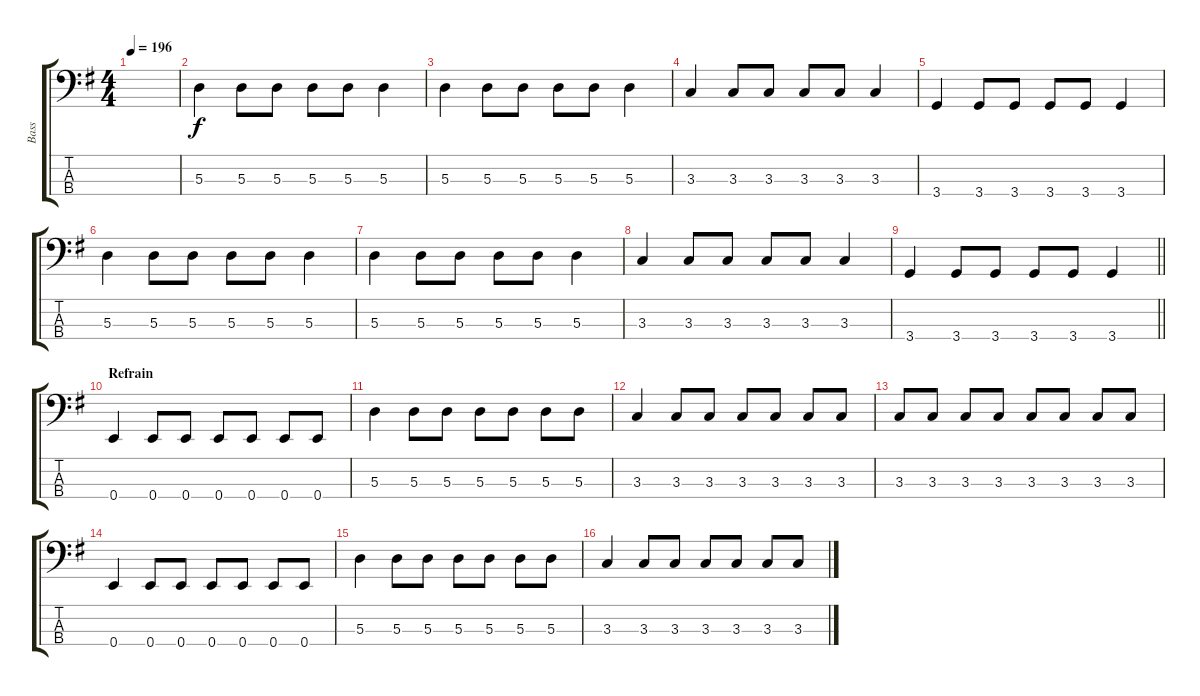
\track ("Bass" "Bass") {instrument electricbasspick}
\staff {score tabs}
\tuning (G2 D2 A1 E1) {hide}
\ts (4 4)
\tempo 196
\clef f4
\ks g
|
5.3.4 5.3.8 5.3.8 5.3.8 5.3.8 5.3.4 |
5.3.4 5.3.8 5.3.8 5.3.8 5.3.8 5.3.4 |
3.3.4 3.3.8 3.3.8 3.3.8 3.3.8 3.3.4 |
3.4.4 3.4.8 3.4.8 3.4.8 3.4.8 3.4.4 |
5.3.4 5.3.8 5.3.8 5.3.8 5.3.8 5.3.4 |
5.3.4 5.3.8 5.3.8 5.3.8 5.3.8 5.3.4 |
3.3.4 3.3.8 3.3.8 3.3.8 3.3.8 3.3.4 |
\barLineRight lightlight
3.4.4 3.4.8 3.4.8 3.4.8 3.4.8 3.4.4 |
\section ("" "Refrain")
0.4.4 0.4.8 0.4.8 0.4.8 0.4.8 0.4.8 0.4.8 |
5.3.4 5.3.8 5.3.8 5.3.8 5.3.8 5.3.8 5.3.8 |
3.3.4 3.3.8 3.3.8 3.3.8 3.3.8 3.3.8 3.3.8 |
3.3.8 3.3.8 3.3.8 3.3.8 3.3.8 3.3.8 3.3.8 3.3.8 |
0.4.4 0.4.8 0.4.8 0.4.8 0.4.8 0.4.8 0.4.8 |
5.3.4 5.3.8 5.3.8 5.3.8 5.3.8 5.3.8 5.3.8 |
3.3.4 3.3.8 3.3.8 3.3.8 3.3.8 3.3.8 3.3.8
